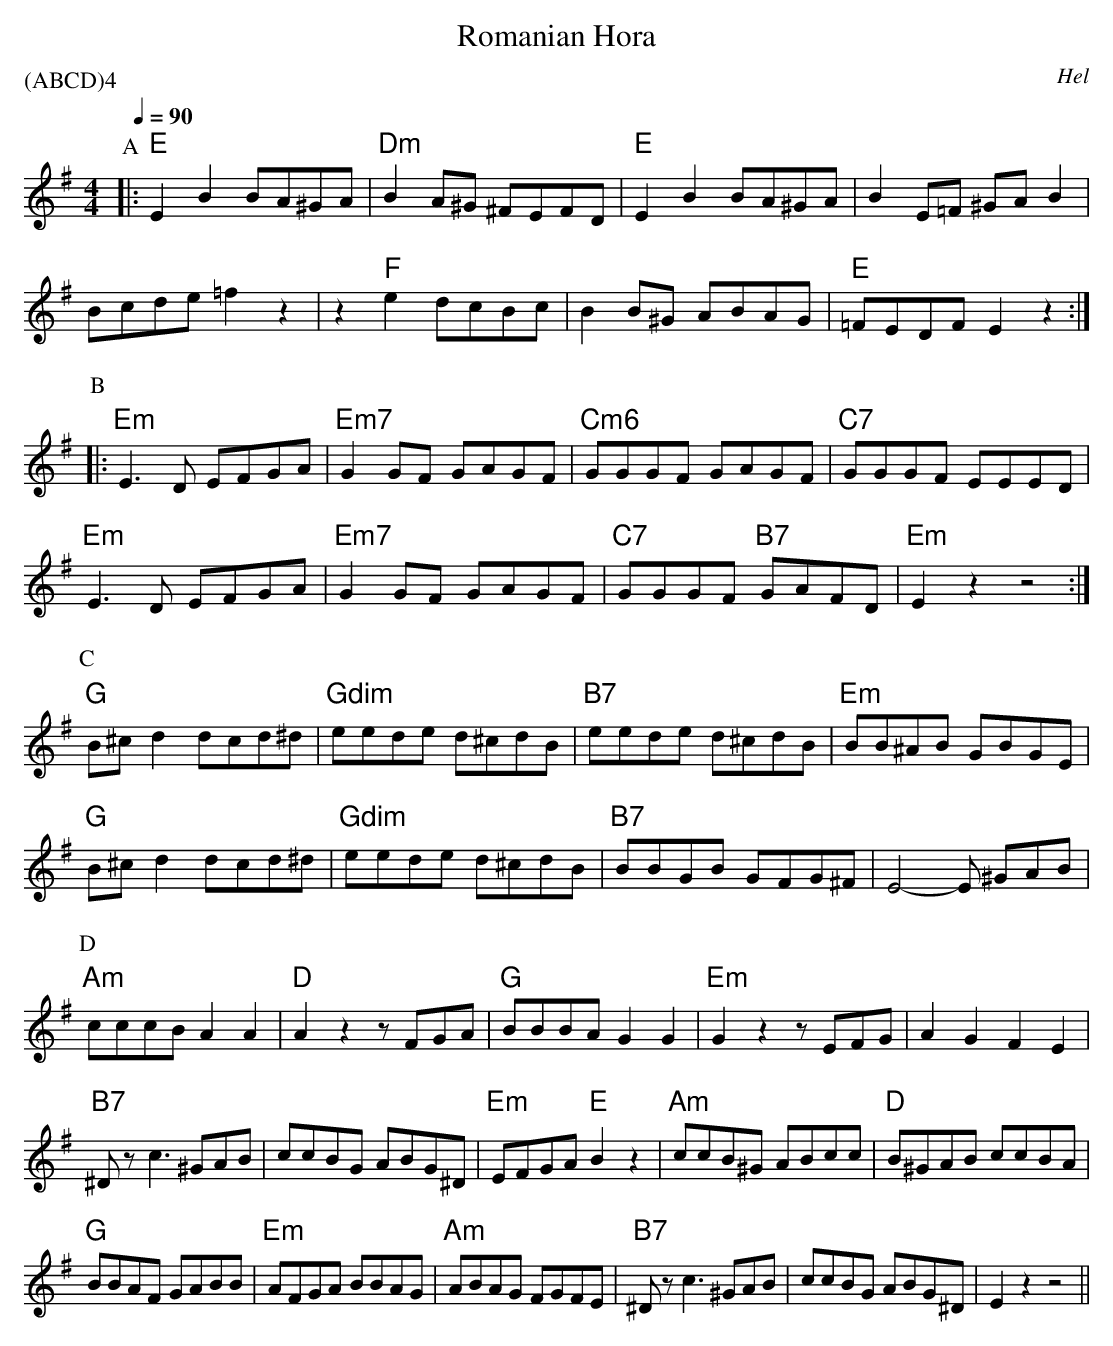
X:1
T:Romanian Hora
P:(ABCD)4
O:Hel
M:4/4
L:1/8
Q:1/4=90
K:G
V:1
P:A
|: "E" E2 B2  BA^GA | "Dm" B2 A^G ^FEFD | "E" E2B2 BA^GA | B2 E=F ^GA B2 |
Bcde =f2 z2 | z2 "F" e2 dcBc |  B2 B^G ABAG | "E" =FEDF E2 z2 :|
P:B
|: "Em" E3 D  EFGA  | "Em7" G2 GF GAGF | "Cm6" GGGF GAGF | "C7" GGGF EEED |
"Em" E3 D EFGA | "Em7" G2 GF GAGF | "C7" GGGF "B7" GAFD | "Em" E2 z2 z4 :|
P:C
 "G" B^c d2 dcd^d  | "Gdim" eede d^cdB | "B7" eede d^cdB | "Em" BB^AB GBGE |
"G" B^c d2 dcd^d | "Gdim" eede d^cdB | "B7" BBGB GFG^F | E4-E ^GAB |
P:D
"Am" cccB A2 A2 | "D" A2 z2 z FGA | "G" BBBA G2 G2 | "Em" G2 z2 z EFG | A2 G2 F2 E2 |
 "B7" ^D z c3 ^GAB | ccBG ABG^D | "Em" EFGA "E" B2 z2 | "Am" ccB^G ABcc |"D" B^GAB ccBA |
 "G" BBAF GABB | "Em" AFGA BBAG | "Am" ABAG FGFE |"B7" ^D z c3 ^GAB | ccBG ABG^D | E2 z2 z4 ||
